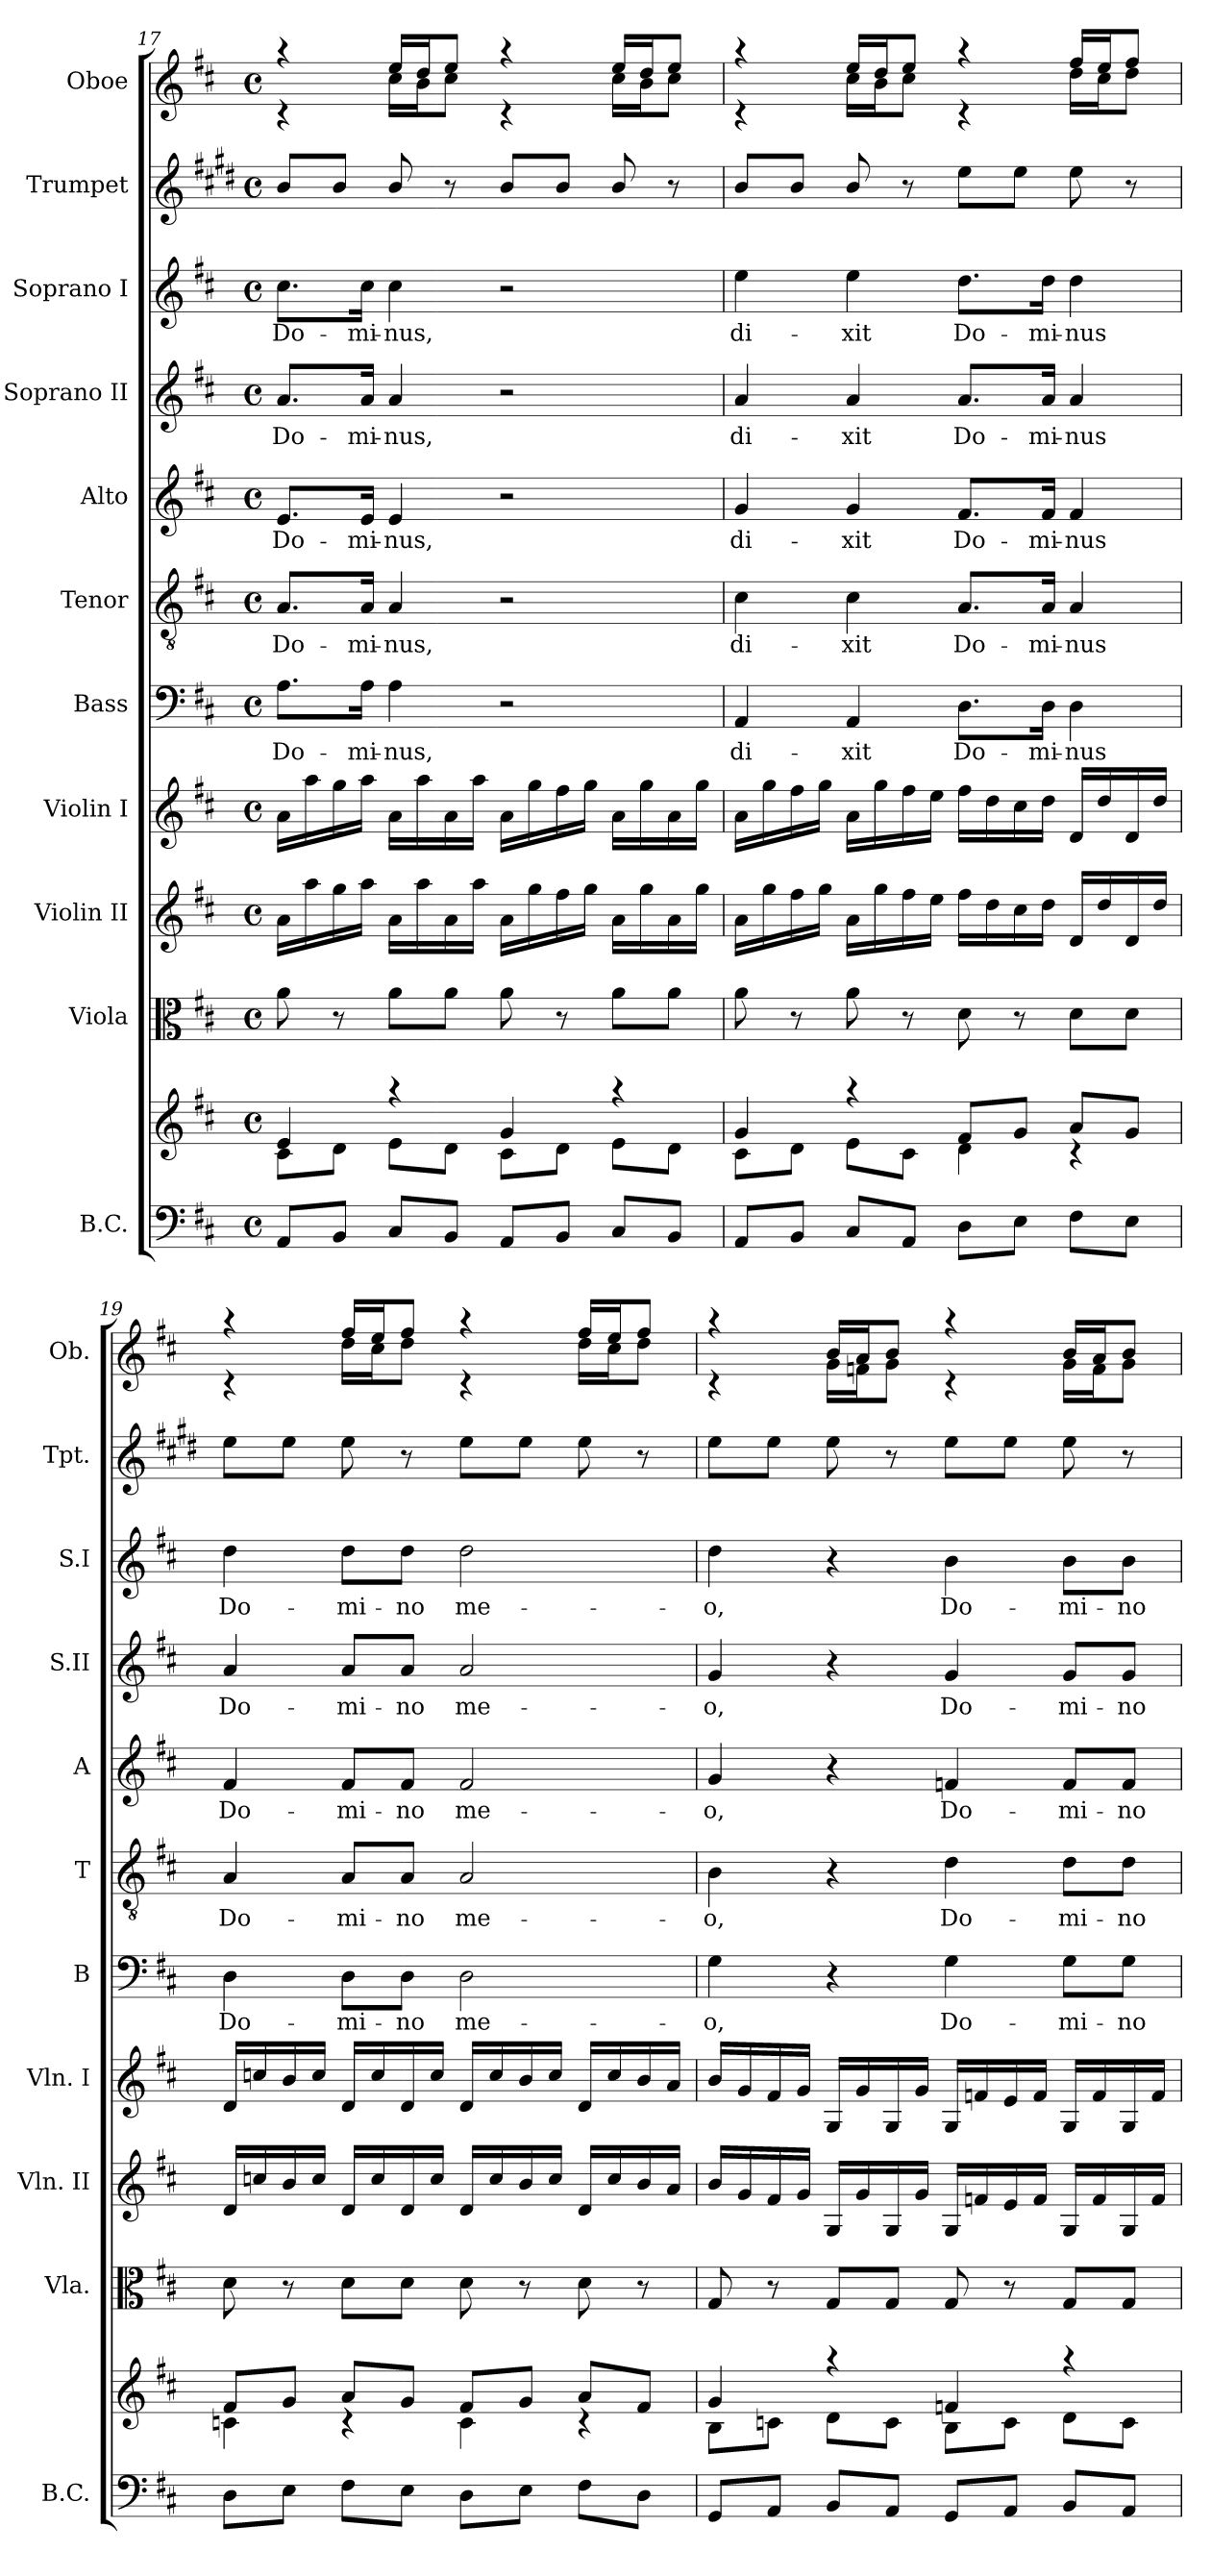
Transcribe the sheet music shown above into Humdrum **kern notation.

**kern	**kern	**kern	**kern	**kern	**kern	**text	**kern	**text	**kern	**text	**kern	**text	**kern	**text	**kern	**kern
*part11	*part11	*part10	*part9	*part8	*part7	*part7	*part6	*part6	*part5	*part5	*part4	*part4	*part3	*part3	*part2	*part1
*staff12	*staff11	*staff10	*staff9	*staff8	*staff7	*staff7	*staff6	*staff6	*staff5	*staff5	*staff4	*staff4	*staff3	*staff3	*staff2	*staff1
*I"B.C.	*	*I"Viola	*I"Violin II	*I"Violin I	*I"Bass	*	*I"Tenor	*	*I"Alto	*	*I"Soprano II	*	*I"Soprano I	*	*I"Trumpet	*I"Oboe
*I'B.C.	*	*I'Vla.	*I'Vln. II	*I'Vln. I	*I'B	*	*I'T	*	*I'A	*	*I'S.II	*	*I'S.I	*	*I'Tpt.	*I'Ob.
!!LO:PB:g=z
*clefF4	*clefG2	*clefC3	*clefG2	*clefG2	*clefF4	*	*clefGv2	*	*clefG2	*	*clefG2	*	*clefG2	*	*clefG2	*clefG2
*	*	*	*	*	*	*	*	*	*	*	*	*	*	*	*ITrd1c2	*
*k[f#c#]	*k[f#c#]	*k[f#c#]	*k[f#c#]	*k[f#c#]	*k[f#c#]	*	*k[f#c#]	*	*k[f#c#]	*	*k[f#c#]	*	*k[f#c#]	*	*k[f#c#]	*k[f#c#]
*D:	*D:	*D:	*D:	*D:	*D:	*	*D:	*	*D:	*	*D:	*	*D:	*	*D:	*D:
*M4/4	*M4/4	*M4/4	*M4/4	*M4/4	*M4/4	*	*M4/4	*	*M4/4	*	*M4/4	*	*M4/4	*	*M4/4	*M4/4
*met(c)	*met(c)	*met(c)	*met(c)	*met(c)	*met(c)	*	*met(c)	*	*met(c)	*	*met(c)	*	*met(c)	*	*met(c)	*met(c)
=17	=17	=17	=17	=17	=17	=17	=17	=17	=17	=17	=17	=17	=17	=17	=17	=17
*	*^	*	*	*	*	*	*	*	*	*	*	*	*	*	*	*
!	!	!	!	!	!	!	!LO:LY:b	!	!LO:LY:b	!	!LO:LY:b	!	!LO:LY:b	!	!LO:LY:b	!	!
*	*	*	*	*	*	*	*	*	*	*	*	*	*	*	*	*	*^
8AA/L	4e/	8c#\L	8a\	16a\LL	16a\LL	8.A\L	Do-	8.A/L	Do-	8.e/L	Do-	8.a/L	Do-	8.cc#\L	Do-	8a/L	4raa	4rc
.	.	.	.	16aa\	16aa\	.	.	.	.	.	.	.	.	.	.	.	.	.
8BB/J	.	8d\J	8r	16gg\	16gg\	.	.	.	.	.	.	.	.	.	.	8a/J	.	.
!	!	!	!	!	!	!	!LO:LY:b	!	!LO:LY:b	!	!LO:LY:b	!	!LO:LY:b	!	!LO:LY:b	!	!	!
.	.	.	.	16aa\JJ	16aa\JJ	16A\Jk	-mi-	16A/Jk	-mi-	16e/Jk	-mi-	16a/Jk	-mi-	16cc#\Jk	-mi-	.	.	.
!	!	!	!	!	!	!	!LO:LY:b	!	!LO:LY:b	!	!LO:LY:b	!	!LO:LY:b	!	!LO:LY:b	!	!	!
8C#/L	4raa	8e\L	8a\L	16a\LL	16a\LL	4A\	-nus,	4A/	-nus,	4e/	-nus,	4a/	-nus,	4cc#\	-nus,	8a/	16ee/LL	16cc#\LL
.	.	.	.	16aa\	16aa\	.	.	.	.	.	.	.	.	.	.	.	16dd/J	16b\J
8BB/J	.	8d\J	8a\J	16a\	16a\	.	.	.	.	.	.	.	.	.	.	8r	8ee/J	8cc#\J
.	.	.	.	16aa\JJ	16aa\JJ	.	.	.	.	.	.	.	.	.	.	.	.	.
8AA/L	4g/	8c#\L	8a\	16a\LL	16a\LL	2r	.	2r	.	2r	.	2r	.	2r	.	8a/L	4raa	4rc
.	.	.	.	16gg\	16gg\	.	.	.	.	.	.	.	.	.	.	.	.	.
8BB/J	.	8d\J	8r	16ff#\	16ff#\	.	.	.	.	.	.	.	.	.	.	8a/J	.	.
.	.	.	.	16gg\JJ	16gg\JJ	.	.	.	.	.	.	.	.	.	.	.	.	.
8C#/L	4raa	8e\L	8a\L	16a\LL	16a\LL	.	.	.	.	.	.	.	.	.	.	8a/	16ee/LL	16cc#\LL
.	.	.	.	16gg\	16gg\	.	.	.	.	.	.	.	.	.	.	.	16dd/J	16b\J
8BB/J	.	8d\J	8a\J	16a\	16a\	.	.	.	.	.	.	.	.	.	.	8r	8ee/J	8cc#\J
.	.	.	.	16gg\JJ	16gg\JJ	.	.	.	.	.	.	.	.	.	.	.	.	.
=18	=18	=18	=18	=18	=18	=18	=18	=18	=18	=18	=18	=18	=18	=18	=18	=18	=18	=18
!	!	!	!	!	!	!	!LO:LY:b	!	!LO:LY:b	!	!LO:LY:b	!	!LO:LY:b	!	!LO:LY:b	!	!	!
8AA/L	4g/	8c#\L	8a\	16a\LL	16a\LL	4AA/	di-	4c#\	di-	4g/	di-	4a/	di-	4ee\	di-	8a/L	4raa	4rc
.	.	.	.	16gg\	16gg\	.	.	.	.	.	.	.	.	.	.	.	.	.
8BB/J	.	8d\J	8r	16ff#\	16ff#\	.	.	.	.	.	.	.	.	.	.	8a/J	.	.
.	.	.	.	16gg\JJ	16gg\JJ	.	.	.	.	.	.	.	.	.	.	.	.	.
!	!	!	!	!	!	!	!LO:LY:b	!	!LO:LY:b	!	!LO:LY:b	!	!LO:LY:b	!	!LO:LY:b	!	!	!
8C#/L	4raa	8e\L	8a\	16a\LL	16a\LL	4AA/	-xit	4c#\	-xit	4g/	-xit	4a/	-xit	4ee\	-xit	8a/	16ee/LL	16cc#\LL
.	.	.	.	16gg\	16gg\	.	.	.	.	.	.	.	.	.	.	.	16dd/J	16b\J
8AA/J	.	8c#\J	8r	16ff#\	16ff#\	.	.	.	.	.	.	.	.	.	.	8r	8ee/J	8cc#\J
.	.	.	.	16ee\JJ	16ee\JJ	.	.	.	.	.	.	.	.	.	.	.	.	.
!	!	!	!	!	!	!	!LO:LY:b	!	!LO:LY:b	!	!LO:LY:b	!	!LO:LY:b	!	!LO:LY:b	!	!	!
8D\L	8f#/L	4d\	8d\	16ff#\LL	16ff#\LL	8.D\L	Do-	8.A/L	Do-	8.f#/L	Do-	8.a/L	Do-	8.dd\L	Do-	8dd\L	4raa	4rc
.	.	.	.	16dd\	16dd\	.	.	.	.	.	.	.	.	.	.	.	.	.
8E\J	8g/J	.	8r	16cc#\	16cc#\	.	.	.	.	.	.	.	.	.	.	8dd\J	.	.
!	!	!	!	!	!	!	!LO:LY:b	!	!LO:LY:b	!	!LO:LY:b	!	!LO:LY:b	!	!LO:LY:b	!	!	!
.	.	.	.	16dd\JJ	16dd\JJ	16D\Jk	-mi-	16A/Jk	-mi-	16f#/Jk	-mi-	16a/Jk	-mi-	16dd\Jk	-mi-	.	.	.
!	!	!	!	!	!	!	!LO:LY:b	!	!LO:LY:b	!	!LO:LY:b	!	!LO:LY:b	!	!LO:LY:b	!	!	!
8F#\L	8a/L	4rc	8d\L	16d/LL	16d/LL	4D\	-nus	4A/	-nus	4f#/	-nus	4a/	-nus	4dd\	-nus	8dd\	16ff#/LL	16dd\LL
.	.	.	.	16dd/	16dd/	.	.	.	.	.	.	.	.	.	.	.	16ee/J	16cc#\J
8E\J	8g/J	.	8d\J	16d/	16d/	.	.	.	.	.	.	.	.	.	.	8r	8ff#/J	8dd\J
.	.	.	.	16dd/JJ	16dd/JJ	.	.	.	.	.	.	.	.	.	.	.	.	.
=19	=19	=19	=19	=19	=19	=19	=19	=19	=19	=19	=19	=19	=19	=19	=19	=19	=19	=19
!	!	!	!	!	!	!	!LO:LY:b	!	!LO:LY:b	!	!LO:LY:b	!	!LO:LY:b	!	!LO:LY:b	!	!	!
8D\L	8f#/L	4cn\	8d\	16d/LL	16d/LL	4D\	Do-	4A/	Do-	4f#/	Do-	4a/	Do-	4dd\	Do-	8dd\L	4raa	4rc
.	.	.	.	16ccn/	16ccn/	.	.	.	.	.	.	.	.	.	.	.	.	.
8E\J	8g/J	.	8r	16b/	16b/	.	.	.	.	.	.	.	.	.	.	8dd\J	.	.
.	.	.	.	16cc/JJ	16cc/JJ	.	.	.	.	.	.	.	.	.	.	.	.	.
!	!	!	!	!	!	!	!LO:LY:b	!	!LO:LY:b	!	!LO:LY:b	!	!LO:LY:b	!	!LO:LY:b	!	!	!
8F#\L	8a/L	4rc	8d\L	16d/LL	16d/LL	8D\L	-mi-	8A/L	-mi-	8f#/L	-mi-	8a/L	-mi-	8dd\L	-mi-	8dd\	16ff#/LL	16dd\LL
.	.	.	.	16cc/	16cc/	.	.	.	.	.	.	.	.	.	.	.	16ee/J	16cc#\J
!	!	!	!	!	!	!	!LO:LY:b	!	!LO:LY:b	!	!LO:LY:b	!	!LO:LY:b	!	!LO:LY:b	!	!	!
8E\J	8g/J	.	8d\J	16d/	16d/	8D\J	-no	8A/J	-no	8f#/J	-no	8a/J	-no	8dd\J	-no	8r	8ff#/J	8dd\J
.	.	.	.	16cc/JJ	16cc/JJ	.	.	.	.	.	.	.	.	.	.	.	.	.
!	!	!	!	!	!	!	!LO:LY:b	!	!LO:LY:b	!	!LO:LY:b	!	!LO:LY:b	!	!LO:LY:b	!	!	!
8D\L	8f#/L	4c\	8d\	16d/LL	16d/LL	2D\	me-	2A/	me-	2f#/	me-	2a/	me-	2dd\	me-	8dd\L	4raa	4rc
.	.	.	.	16cc/	16cc/	.	.	.	.	.	.	.	.	.	.	.	.	.
8E\J	8g/J	.	8r	16b/	16b/	.	.	.	.	.	.	.	.	.	.	8dd\J	.	.
.	.	.	.	16cc/JJ	16cc/JJ	.	.	.	.	.	.	.	.	.	.	.	.	.
8F#\L	8a/L	4rc	8d\	16d/LL	16d/LL	.	.	.	.	.	.	.	.	.	.	8dd\	16ff#/LL	16dd\LL
.	.	.	.	16cc/	16cc/	.	.	.	.	.	.	.	.	.	.	.	16ee/J	16cc#\J
8D\J	8f#/J	.	8r	16b/	16b/	.	.	.	.	.	.	.	.	.	.	8r	8ff#/J	8dd\J
.	.	.	.	16a/JJ	16a/JJ	.	.	.	.	.	.	.	.	.	.	.	.	.
!!LO:PB:g=z	!!
=20	=20	=20	=20	=20	=20	=20	=20	=20	=20	=20	=20	=20	=20	=20	=20	=20	=20	=20
!	!	!	!	!	!	!	!LO:LY:b	!	!LO:LY:b	!	!LO:LY:b	!	!LO:LY:b	!	!LO:LY:b	!	!	!
8GG/L	4g/	8B\L	8G/	16b/LL	16b/LL	4G\	-o,	4B\	-o,	4g/	-o,	4g/	-o,	4dd\	-o,	8dd\L	4raa	4rc
.	.	.	.	16g/	16g/	.	.	.	.	.	.	.	.	.	.	.	.	.
8AA/J	.	8cn\J	8r	16f#/	16f#/	.	.	.	.	.	.	.	.	.	.	8dd\J	.	.
.	.	.	.	16g/JJ	16g/JJ	.	.	.	.	.	.	.	.	.	.	.	.	.
8BB/L	4raa	8d\L	8G/L	16G/LL	16G/LL	4r	.	4r	.	4r	.	4r	.	4r	.	8dd\	16b/LL	16g\LL
.	.	.	.	16g/	16g/	.	.	.	.	.	.	.	.	.	.	.	16a/J	16fn\J
8AA/J	.	8c\J	8G/J	16G/	16G/	.	.	.	.	.	.	.	.	.	.	8r	8b/J	8g\J
.	.	.	.	16g/JJ	16g/JJ	.	.	.	.	.	.	.	.	.	.	.	.	.
!	!	!	!	!	!	!	!LO:LY:b	!	!LO:LY:b	!	!LO:LY:b	!	!LO:LY:b	!	!LO:LY:b	!	!	!
8GG/L	4fn/	8B\L	8G/	16G/LL	16G/LL	4G\	Do-	4d\	Do-	4fn/	Do-	4g/	Do-	4b\	Do-	8dd\L	4raa	4rc
.	.	.	.	16fn/	16fn/	.	.	.	.	.	.	.	.	.	.	.	.	.
8AA/J	.	8c\J	8r	16e/	16e/	.	.	.	.	.	.	.	.	.	.	8dd\J	.	.
.	.	.	.	16f/JJ	16f/JJ	.	.	.	.	.	.	.	.	.	.	.	.	.
!	!	!	!	!	!	!	!LO:LY:b	!	!LO:LY:b	!	!LO:LY:b	!	!LO:LY:b	!	!LO:LY:b	!	!	!
8BB/L	4raa	8d\L	8G/L	16G/LL	16G/LL	8G\L	-mi-	8d\L	-mi-	8f/L	-mi-	8g/L	-mi-	8b\L	-mi-	8dd\	16b/LL	16g\LL
.	.	.	.	16f/	16f/	.	.	.	.	.	.	.	.	.	.	.	16a/J	16f\J
!	!	!	!	!	!	!	!LO:LY:b	!	!LO:LY:b	!	!LO:LY:b	!	!LO:LY:b	!	!LO:LY:b	!	!	!
8AA/J	.	8c\J	8G/J	16G/	16G/	8G\J	-no	8d\J	-no	8f/J	-no	8g/J	-no	8b\J	-no	8r	8b/J	8g\J
.	.	.	.	16f/JJ	16f/JJ	.	.	.	.	.	.	.	.	.	.	.	.	.
*	*v	*v	*	*	*	*	*	*	*	*	*	*	*	*	*	*	*v	*v
=	=	=	=	=	=	=	=	=	=	=	=	=	=	=	=	=
*-	*-	*-	*-	*-	*-	*-	*-	*-	*-	*-	*-	*-	*-	*-	*-	*-
